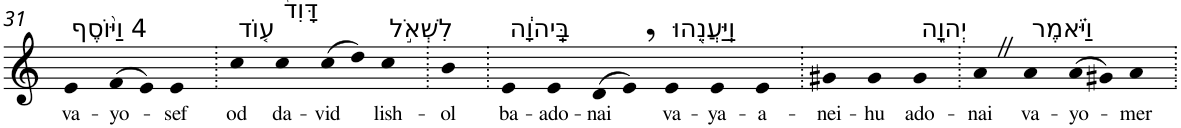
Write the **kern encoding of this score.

**kern	**text
*part1	*part1
*staff1	*staff1
*I"Piano	*
*I'Pno	*
!!LO:PB:g=z
*clefG2	*
*k[]	*
=31	=31
!LO:TX:a:t=4 וַיּ֨וֹסֶף	!
!	!LO:LY:b
4e	va-
!	!LO:LY:b
(>8f	-yo-
8e)	.
!	!LO:LY:b
4e	-sef
=32.	=32.
!LO:TX:a:t=ע֤וֹד	!
!	!LO:LY:b
4cc	od
!LO:TX:a:t=דָּוִד֙	!
!	!LO:LY:b
4cc	da-
!	!LO:LY:b
(>8cc	-vid
8dd)	.
!LO:TX:a:t=לִשְׁאֹ֣ל	!
!	!LO:LY:b
4cc	lish-
=33.	=33.
!	!LO:LY:b
4b	-ol
=34.	=34.
!LO:TX:a:t=בַּֽיהוָ֔ה	!
!	!LO:LY:b
4e	ba-
!	!LO:LY:b
4e	-ado-
!	!LO:LY:b
(>8d	-nai
8e,)	.
!LO:TX:a:t=וַֽיַּעֲנֵ֖הוּ	!
!	!LO:LY:b
4e	va-
!	!LO:LY:b
4e	-ya-
!	!LO:LY:b
4e	-a-
=35.	=35.
!	!LO:LY:b
4g#X	-nei-
!	!LO:LY:b
4g#	-hu
!LO:TX:a:t=יְהוָ֑ה	!
!	!LO:LY:b
4g#	ado-
=36.	=36.
!	!LO:LY:b
4aZ	-nai
!LO:TX:a:t=וַיֹּ֗אמֶר	!
!	!LO:LY:b
4a	va-
!	!LO:LY:b
(>8a	-yo-
8g#X)	.
!	!LO:LY:b
4a	-mer
=.	=.
*-	*-
